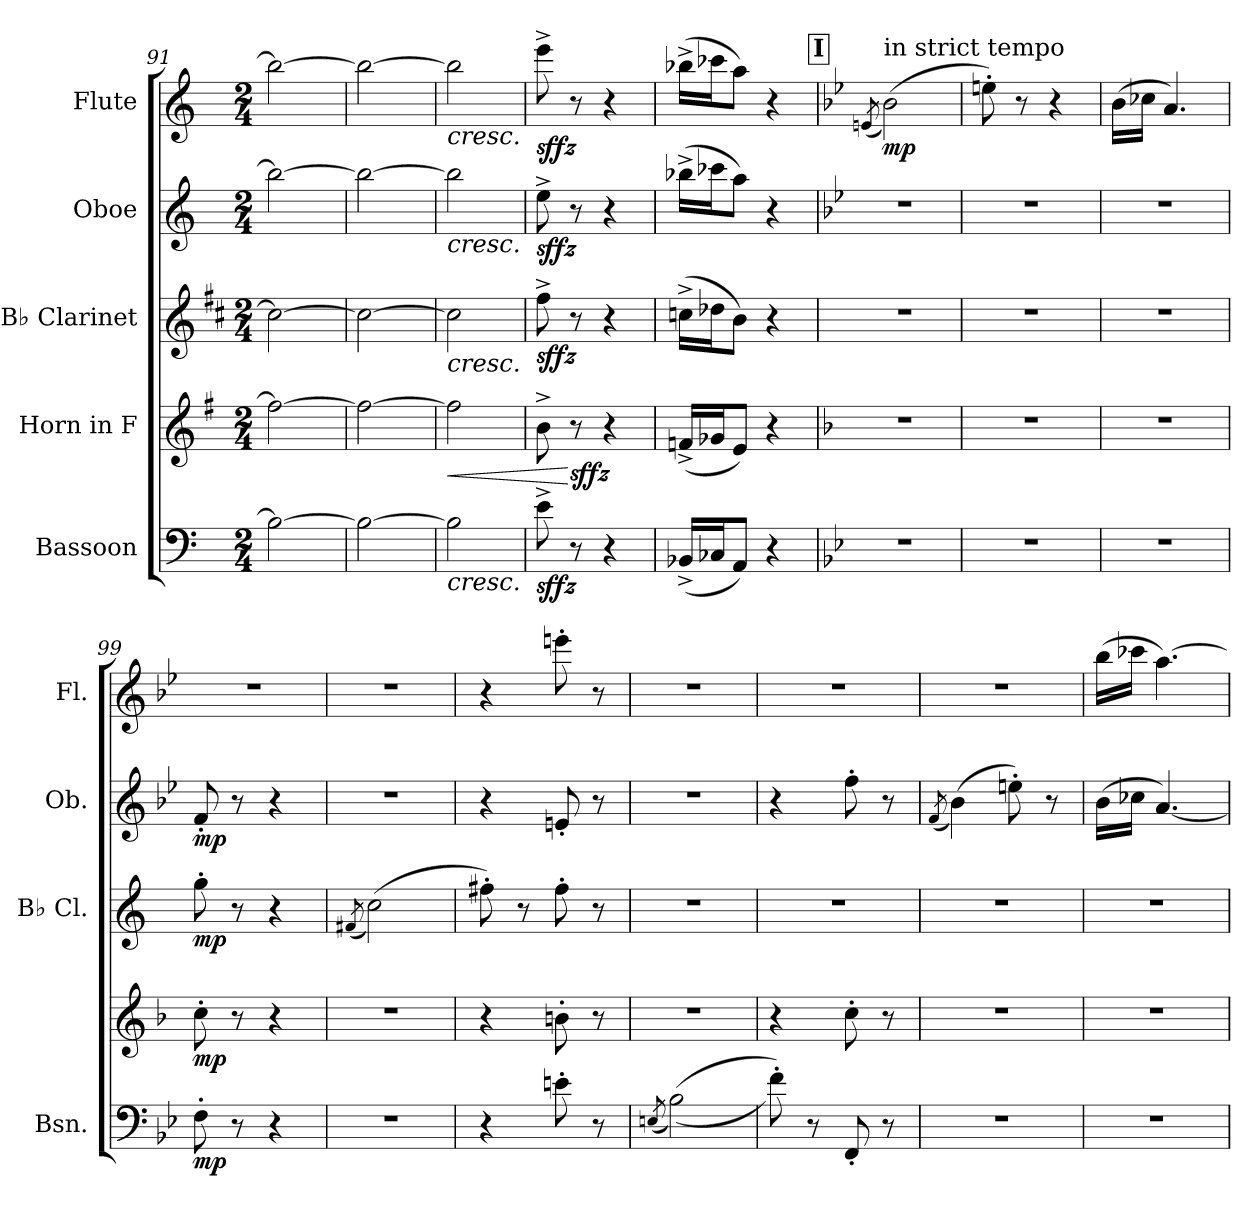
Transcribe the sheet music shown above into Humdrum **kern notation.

**kern	**dynam	**kern	**dynam	**kern	**dynam	**kern	**dynam	**kern	**dynam
*part5	*part5	*part4	*part4	*part3	*part3	*part2	*part2	*part1	*part1
*staff5	*staff5	*staff4	*staff4	*staff3	*staff3	*staff2	*staff2	*staff1	*staff1
*I"Bassoon	*	*I"Horn in F	*	*I"B♭ Clarinet	*	*I"Oboe	*	*I"Flute	*
*I'Bsn.	*	*	*	*I'B♭ Cl.	*	*I'Ob.	*	*I'Fl.	*
*clefF4	*	*clefG2	*	*clefG2	*	*clefG2	*	*clefG2	*
*	*	*ITrd4c7	*	*ITrd1c2	*	*	*	*	*
*k[]	*	*k[]	*	*k[]	*	*k[]	*	*k[]	*
*M2/4	*	*M2/4	*	*M2/4	*	*M2/4	*	*M2/4	*
=91	=91	=91	=91	=91	=91	=91	=91	=91	=91
2B-\_	.	2b-\_	.	2b-\_	.	2bb-\_	.	2bb-\_	.
=92	=92	=92	=92	=92	=92	=92	=92	=92	=92
2B-\_	.	2b-\_	.	2b-\_	.	2bb-\_	.	2bb-\_	.
=93	=93	=93	=93	=93	=93	=93	=93	=93	=93
!	!LO:HP:b	!	!LO:HP:b	!	!LO:HP:b	!	!LO:HP:b	!	!LO:HP:b
2B-\]	<	2b-\]	<	2b-\]	<	2bb-\]	<	2bb-\]	<
=94	=94	=94	=94	=94	=94	=94	=94	=94	=94
!	!LO:DY:b	!	!	!	!LO:DY:b	!	!LO:DY:b	!	!LO:DY:b
8e^\	sffz	8e^\	.	8ee^\	sffz	8ee^\	sffz	8eee^\	sffz
!	!	!	!LO:DY:n=1:b	!	!	!	!	!	!
8r	[	8r	[ sffz	8r	[	8r	[	8r	[
4r	.	4r	.	4r	.	4r	.	4r	.
!!LO:LB:g=z
=95	=95	=95	=95	=95	=95	=95	=95	=95	=95
(>16BB-X^/LL	.	(>16B-X^/LL	.	(>16b-X^\LL	.	(>16bb-X^\LL	.	(>16bb-X^\LL	.
16C-X/J	.	16c-X/J	.	16cc-X\J	.	16ccc-X\J	.	16ccc-X\J	.
8AA/J)	.	8A/J)	.	8a\J)	.	8aa\J)	.	8aa\J)	.
4r	.	4r	.	4r	.	4r	.	4r	.
!!LO:REH:place=s1:a:B:fs=14:t=I
=96	=96	=96	=96	=96	=96	=96	=96	=96	=96
*k[b-e-]	*	*k[b-e-]	*	*k[b-e-]	*	*k[b-e-]	*	*k[b-e-]	*
.	.	.	.	.	.	.	.	(8qen/	.
!	!	!	!	!	!	!	!	!LO:TX:a:t=in strict tempo	!
!	!	!	!	!	!	!	!	!	!LO:DY:b
2r	.	2r	.	2r	.	2r	.	(2b-\)	mp
=97	=97	=97	=97	=97	=97	=97	=97	=97	=97
2r	.	2r	.	2r	.	2r	.	8een'\)	.
.	.	.	.	.	.	.	.	8r	.
.	.	.	.	.	.	.	.	4r	.
=98	=98	=98	=98	=98	=98	=98	=98	=98	=98
2r	.	2r	.	2r	.	2r	.	(16b-\LL	.
.	.	.	.	.	.	.	.	16cc-X\JJ	.
.	.	.	.	.	.	.	.	4.a/)	.
=99	=99	=99	=99	=99	=99	=99	=99	=99	=99
!	!LO:DY:b	!	!LO:DY:b	!	!LO:DY:b	!	!LO:DY:b	!	!
8F'\	mp	8f'\	mp	8ff'\	mp	8f'/	mp	2r	.
8r	.	8r	.	8r	.	8r	.	.	.
4r	.	4r	.	4r	.	4r	.	.	.
=100	=100	=100	=100	=100	=100	=100	=100	=100	=100
.	.	.	.	(8qen/	.	.	.	.	.
2r	.	2r	.	(2b-\)	.	2r	.	2r	.
=101	=101	=101	=101	=101	=101	=101	=101	=101	=101
4r	.	4r	.	8een'\)	.	4r	.	4r	.
.	.	.	.	8r	.	.	.	.	.
8en'\	.	8en'\	.	8ee'\	.	8en'/	.	8eeen'\	.
8r	.	8r	.	8r	.	8r	.	8r	.
=102	=102	=102	=102	=102	=102	=102	=102	=102	=102
(8qEn/	.	.	.	.	.	.	.	.	.
((2B-\)	.	2r	.	2r	.	2r	.	2r	.
=103	=103	=103	=103	=103	=103	=103	=103	=103	=103
8f'\))	.	4r	.	2r	.	4r	.	2r	.
8r	.	.	.	.	.	.	.	.	.
8FF'/	.	8f'\	.	.	.	8ff'\	.	.	.
8r	.	8r	.	.	.	8r	.	.	.
=104	=104	=104	=104	=104	=104	=104	=104	=104	=104
.	.	.	.	.	.	(8qf/	.	.	.
2r	.	2r	.	2r	.	(4b-\)	.	2r	.
.	.	.	.	.	.	8een'\)	.	.	.
.	.	.	.	.	.	8r	.	.	.
=105	=105	=105	=105	=105	=105	=105	=105	=105	=105
2r	.	2r	.	2r	.	(16b-\LL	.	(16bb-\LL	.
.	.	.	.	.	.	16cc-X\JJ	.	16ccc-X\JJ	.
.	.	.	.	.	.	[4.a/)	.	[4.aa\)	.
=	=	=	=	=	=	=	=	=	=
*-	*-	*-	*-	*-	*-	*-	*-	*-	*-
